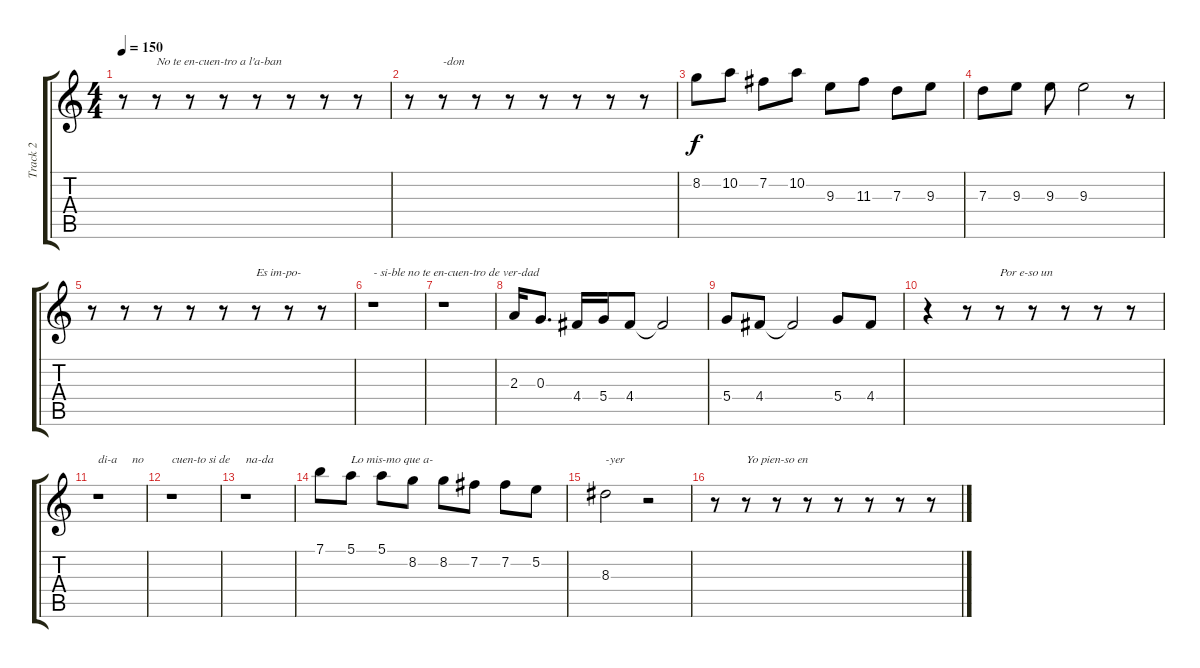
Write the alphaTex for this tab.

\track ("Track 2" "Track 2") {instrument acousticguitarsteel}
\staff {score tabs}
\tuning (E4 B3 G3 D3 A2 E2) {hide}
\ts (4 4)
\tempo 150
\clef g2
\ks c
r.8{dy f} r.8{txt "No te en-cuen-tro a l'a-ban"} r.8 r.8 r.8 r.8 r.8 r.8 |
r.8 r.8{txt "-don"} r.8 r.8 r.8 r.8 r.8 r.8 |
8.2.8 10.2.8 7.2.8 10.2.8 9.3.8 11.3.8 7.3.8 9.3.8 |
7.3.8 9.3.8 9.3.8 9.3.2 r.8 |
r.8 r.8 r.8 r.8 r.8 r.8{txt "Es im-po-"} r.8 r.8 |
r.1{txt "- si-ble no te en"} |
r.1{txt "-cuen-tro de ver-dad"} |
2.3.16 0.3.8{d} 4.4.16 5.4.16 4.4.8 4.4{t}.2 |
5.4.8 4.4.8 4.4{t}.2 5.4.8 4.4.8 |
r.4 r.8 r.8{txt "Por e-so un"} r.8 r.8 r.8 r.8 |
r.1{txt "di-a     no"} |
r.1{txt "cuen-to si de"} |
r.1{txt "na-da"} |
7.1.8 5.1.8{txt "Lo mis-mo que a-"} 5.1.8 8.2.8 8.2.8 7.2.8 7.2.8 5.2.8 |
8.3.2{txt "-yer"} r.2 |
r.8 r.8{txt "Yo pien-so en"} r.8 r.8 r.8 r.8 r.8 r.8
